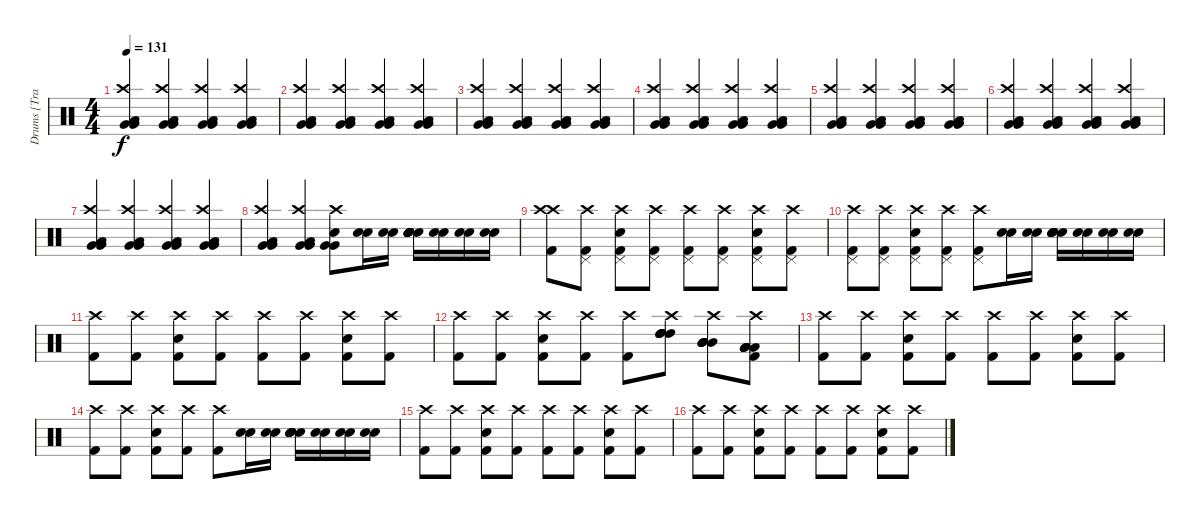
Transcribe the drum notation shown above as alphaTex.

\track ("Drums [Travis Barker]" "Drums [Tra") {instrument percussion}
\staff {score}
\articulation defaults
\ts (4 4)
\tempo 131
\clef neutral
\ks c
("Low Tom (hit)" "Crash high (hit)" "Very Low Tom (hit)" "Very Low Tom (hit)").4{dy f} ("Low Tom (hit)" "Crash high (hit)" "Very Low Tom (hit)" "Very Low Tom (hit)").4 ("Low Tom (hit)" "Crash high (hit)" "Very Low Tom (hit)" "Very Low Tom (hit)").4 ("Low Tom (hit)" "Crash high (hit)" "Very Low Tom (hit)" "Very Low Tom (hit)").4 |
("Low Tom (hit)" "Crash high (hit)" "Very Low Tom (hit)" "Very Low Tom (hit)").4 ("Low Tom (hit)" "Crash high (hit)" "Very Low Tom (hit)" "Very Low Tom (hit)").4 ("Low Tom (hit)" "Crash high (hit)" "Very Low Tom (hit)" "Very Low Tom (hit)").4 ("Low Tom (hit)" "Crash high (hit)" "Very Low Tom (hit)" "Very Low Tom (hit)").4 |
("Low Tom (hit)" "Crash high (hit)" "Very Low Tom (hit)" "Very Low Tom (hit)").4 ("Low Tom (hit)" "Crash high (hit)" "Very Low Tom (hit)" "Very Low Tom (hit)").4 ("Low Tom (hit)" "Crash high (hit)" "Very Low Tom (hit)" "Very Low Tom (hit)").4 ("Low Tom (hit)" "Crash high (hit)" "Very Low Tom (hit)" "Very Low Tom (hit)").4 |
("Low Tom (hit)" "Crash high (hit)" "Very Low Tom (hit)" "Very Low Tom (hit)").4 ("Low Tom (hit)" "Crash high (hit)" "Very Low Tom (hit)" "Very Low Tom (hit)").4 ("Low Tom (hit)" "Crash high (hit)" "Very Low Tom (hit)" "Very Low Tom (hit)").4 ("Low Tom (hit)" "Crash high (hit)" "Very Low Tom (hit)" "Very Low Tom (hit)").4 |
("Low Tom (hit)" "Crash high (hit)" "Very Low Tom (hit)" "Very Low Tom (hit)").4 ("Low Tom (hit)" "Crash high (hit)" "Very Low Tom (hit)" "Very Low Tom (hit)").4 ("Low Tom (hit)" "Crash high (hit)" "Very Low Tom (hit)" "Very Low Tom (hit)").4 ("Low Tom (hit)" "Crash high (hit)" "Very Low Tom (hit)" "Very Low Tom (hit)").4 |
("Low Tom (hit)" "Crash high (hit)" "Very Low Tom (hit)" "Very Low Tom (hit)").4 ("Low Tom (hit)" "Crash high (hit)" "Very Low Tom (hit)" "Very Low Tom (hit)").4 ("Low Tom (hit)" "Crash high (hit)" "Very Low Tom (hit)" "Very Low Tom (hit)").4 ("Low Tom (hit)" "Crash high (hit)" "Very Low Tom (hit)" "Very Low Tom (hit)").4 |
("Low Tom (hit)" "Crash high (hit)" "Very Low Tom (hit)" "Very Low Tom (hit)").4 ("Low Tom (hit)" "Crash high (hit)" "Very Low Tom (hit)" "Very Low Tom (hit)").4 ("Low Tom (hit)" "Crash high (hit)" "Very Low Tom (hit)" "Very Low Tom (hit)").4 ("Low Tom (hit)" "Crash high (hit)" "Very Low Tom (hit)" "Very Low Tom (hit)").4 |
("Low Tom (hit)" "Crash high (hit)" "Very Low Tom (hit)" "Very Low Tom (hit)").4 ("Low Tom (hit)" "Crash high (hit)" "Very Low Tom (hit)" "Very Low Tom (hit)").4 ("Snare (hit) 2" "Crash high (hit)" "Very Low Tom (hit)" "Very Low Tom (hit)").8 ("Snare (hit) 2" "Snare (hit) 2").16 ("Snare (hit) 2" "Snare (hit) 2").16 ("Snare (hit) 2" "Snare (hit) 2" "Snare (hit) 2" "Snare (hit) 2" "Snare (hit) 2" "Snare (hit) 2").16 ("Snare (hit) 2" "Snare (hit) 2").16 ("Snare (hit) 2" "Snare (hit) 2").16 ("Snare (hit) 2" "Snare (hit) 2").16 |
("Crash high (hit)" "Crash high (hit)" "Kick (hit) 2").8 ("Crash high (hit)" "Pedal Hi-Hat (hit)" "Kick (hit) 2").8 ("Crash high (hit)" "Pedal Hi-Hat (hit)" "Snare (hit) 2" "Kick (hit) 2").8 ("Crash high (hit)" "Pedal Hi-Hat (hit)" "Kick (hit) 2").8 ("Crash high (hit)" "Pedal Hi-Hat (hit)" "Kick (hit) 2").8 ("Crash high (hit)" "Pedal Hi-Hat (hit)" "Kick (hit) 2").8 ("Crash high (hit)" "Pedal Hi-Hat (hit)" "Snare (hit) 2" "Kick (hit) 2").8 ("Crash high (hit)" "Pedal Hi-Hat (hit)" "Kick (hit) 2").8 |
("Crash high (hit)" "Pedal Hi-Hat (hit)" "Kick (hit) 2").8 ("Crash high (hit)" "Pedal Hi-Hat (hit)" "Kick (hit) 2").8 ("Crash high (hit)" "Pedal Hi-Hat (hit)" "Snare (hit) 2" "Kick (hit) 2").8 ("Crash high (hit)" "Pedal Hi-Hat (hit)" "Kick (hit) 2").8 ("Crash high (hit)" "Pedal Hi-Hat (hit)" "Kick (hit) 2").8 ("Snare (hit) 2" "Snare (hit) 2").16 ("Snare (hit) 2" "Snare (hit) 2").16 ("Snare (hit) 2" "Snare (hit) 2" "Snare (hit) 2" "Snare (hit) 2" "Snare (hit) 2" "Snare (hit) 2").16 ("Snare (hit) 2" "Snare (hit) 2").16 ("Snare (hit) 2" "Snare (hit) 2").16 ("Snare (hit) 2" "Snare (hit) 2").16 |
("Crash high (hit)" "Kick (hit) 2").8 ("Crash high (hit)" "Kick (hit) 2").8 ("Crash high (hit)" "Snare (hit) 2" "Kick (hit) 2").8 ("Crash high (hit)" "Kick (hit) 2").8 ("Crash high (hit)" "Kick (hit) 2").8 ("Crash high (hit)" "Kick (hit) 2").8 ("Crash high (hit)" "Snare (hit) 2" "Kick (hit) 2").8 ("Crash high (hit)" "Kick (hit) 2").8 |
("Crash high (hit)" "Kick (hit) 2").8 ("Crash high (hit)" "Kick (hit) 2").8 ("Crash high (hit)" "Snare (hit) 2" "Kick (hit) 2").8 ("Crash high (hit)" "Kick (hit) 2").8 ("Crash high (hit)" "Kick (hit) 2").8 ("High Tom (hit)" "High Tom (hit)" "Crash high (hit)" "High Tom (hit)" "High Tom (hit)" "High Tom (hit)").8 ("Mid Tom (hit)" "Mid Tom (hit)" "Crash high (hit)" "Mid Tom (hit)" "Mid Tom (hit)" "Mid Tom (hit)").8 ("Low Tom (hit)" "Low Tom (hit)" "Crash high (hit)" "Low Tom (hit)" "Low Tom (hit)" "Kick (hit) 2").8 |
("Crash high (hit)" "Kick (hit) 2").8 ("Crash high (hit)" "Kick (hit) 2").8 ("Crash high (hit)" "Snare (hit) 2" "Kick (hit) 2").8 ("Crash high (hit)" "Kick (hit) 2").8 ("Crash high (hit)" "Kick (hit) 2").8 ("Crash high (hit)" "Kick (hit) 2").8 ("Crash high (hit)" "Snare (hit) 2" "Kick (hit) 2").8 ("Crash high (hit)" "Kick (hit) 2").8 |
("Crash high (hit)" "Kick (hit) 2").8 ("Crash high (hit)" "Kick (hit) 2").8 ("Crash high (hit)" "Snare (hit) 2" "Kick (hit) 2").8 ("Crash high (hit)" "Kick (hit) 2").8 ("Crash high (hit)" "Kick (hit) 2").8 ("Snare (hit) 2" "Snare (hit) 2").16 ("Snare (hit) 2" "Snare (hit) 2").16 ("Snare (hit) 2" "Snare (hit) 2" "Snare (hit) 2" "Snare (hit) 2" "Snare (hit) 2" "Snare (hit) 2").16 ("Snare (hit) 2" "Snare (hit) 2").16 ("Snare (hit) 2" "Snare (hit) 2").16 ("Snare (hit) 2" "Snare (hit) 2").16 |
("Crash high (hit)" "Kick (hit) 2").8 ("Crash high (hit)" "Kick (hit) 2").8 ("Crash high (hit)" "Snare (hit) 2" "Kick (hit) 2").8 ("Crash high (hit)" "Kick (hit) 2").8 ("Crash high (hit)" "Kick (hit) 2").8 ("Crash high (hit)" "Kick (hit) 2").8 ("Crash high (hit)" "Snare (hit) 2" "Kick (hit) 2").8 ("Crash high (hit)" "Kick (hit) 2").8 |
("Crash high (hit)" "Kick (hit) 2").8 ("Crash high (hit)" "Kick (hit) 2").8 ("Crash high (hit)" "Snare (hit) 2" "Kick (hit) 2").8 ("Crash high (hit)" "Kick (hit) 2").8 ("Crash high (hit)" "Kick (hit) 2").8 ("Crash high (hit)" "Kick (hit) 2").8 ("Crash high (hit)" "Snare (hit) 2" "Kick (hit) 2").8 ("Crash high (hit)" "Kick (hit) 2").8
